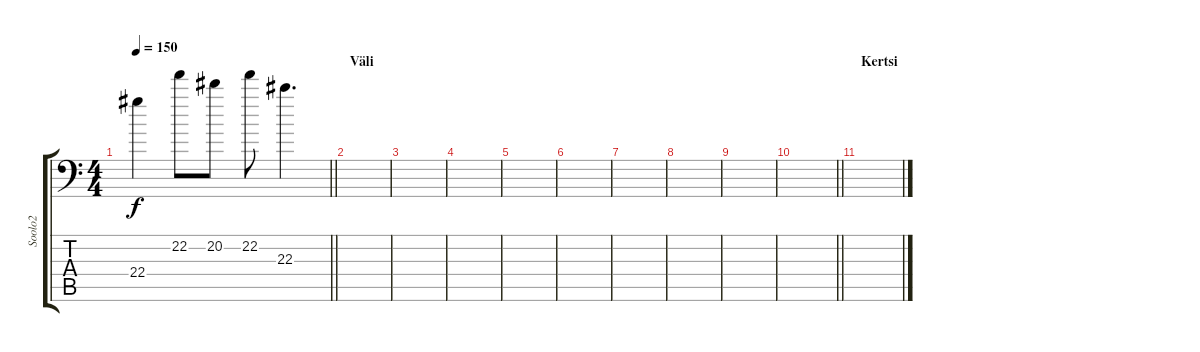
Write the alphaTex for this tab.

\track ("Soolo2" "Soolo2") {instrument distortionguitar}
\staff {score tabs}
\tuning (C4 G3 Eb3 Bb2 F2 Bb1) {hide}
\ts (4 4)
\tempo 150
\clef f4
\barLineRight lightlight
\ks c
22.4.4{dy f} 22.2.8 20.2.8 22.2.8 22.3.4{d} |
\section ("" "Väli")
|
|
|
|
|
|
|
|
\barLineRight lightlight
|
\section ("" "Kertsi")
